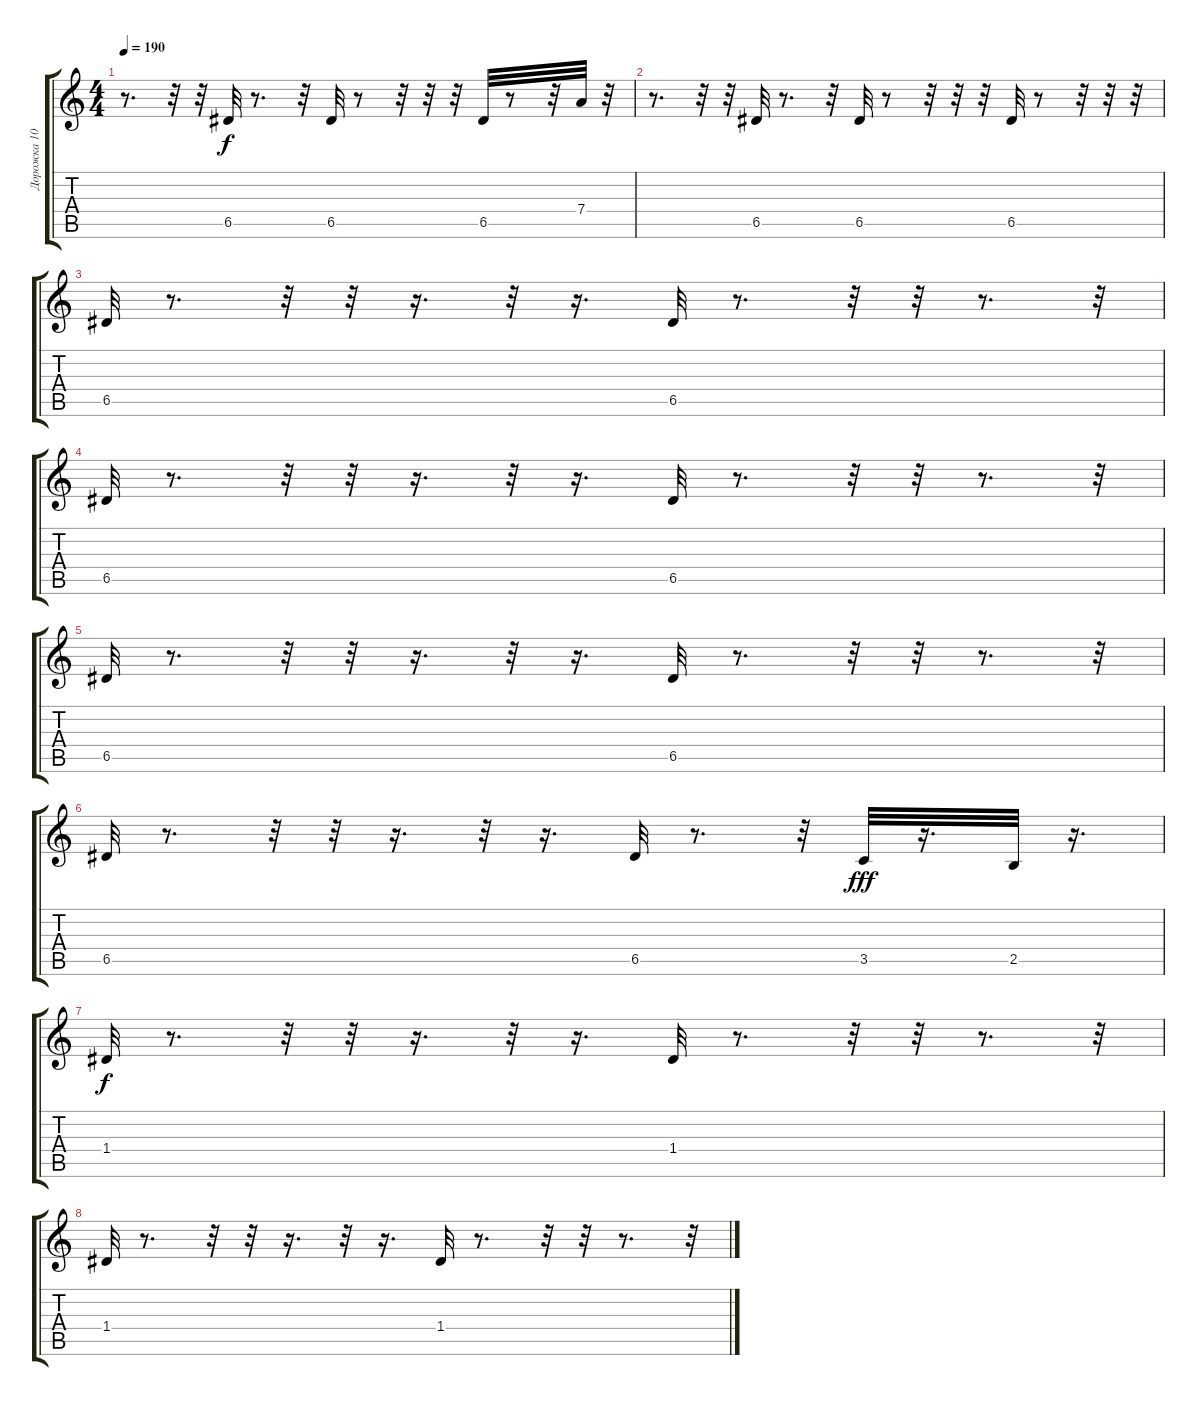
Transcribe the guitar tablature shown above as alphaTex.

\track ("Дорожка 10" "Дорожка 10") {instrument acousticguitarnylon}
\staff {score tabs}
\tuning (E4 B3 G3 D3 A2 E2) {hide}
\ts (4 4)
\tempo 190
\clef g2
\ks c
r.8{d dy f} r.32 r.32 6.5.32 r.8{d} r.32 6.5.32 r.8 r.32 r.32 r.32 6.5.32 r.8 r.32 7.4.32 r.32 |
r.8{d} r.32 r.32 6.5.32 r.8{d} r.32 6.5.32 r.8 r.32 r.32 r.32 6.5.32 r.8 r.32 r.32 r.32 |
6.5.32 r.8{d} r.32 r.32 r.16{d} r.32 r.16{d} 6.5.32 r.8{d} r.32 r.32 r.8{d} r.32 |
6.5.32 r.8{d} r.32 r.32 r.16{d} r.32 r.16{d} 6.5.32 r.8{d} r.32 r.32 r.8{d} r.32 |
6.5.32 r.8{d} r.32 r.32 r.16{d} r.32 r.16{d} 6.5.32 r.8{d} r.32 r.32 r.8{d} r.32 |
6.5.32 r.8{d} r.32 r.32 r.16{d} r.32 r.16{d} 6.5.32 r.8{d} r.32 3.5.32{dy fff} r.16{d} 2.5.32 r.16{d} |
1.4.32{dy f} r.8{d} r.32 r.32 r.16{d} r.32 r.16{d} 1.4.32 r.8{d} r.32 r.32 r.8{d} r.32 |
1.4.32 r.8{d} r.32 r.32 r.16{d} r.32 r.16{d} 1.4.32 r.8{d} r.32 r.32 r.8{d} r.32
